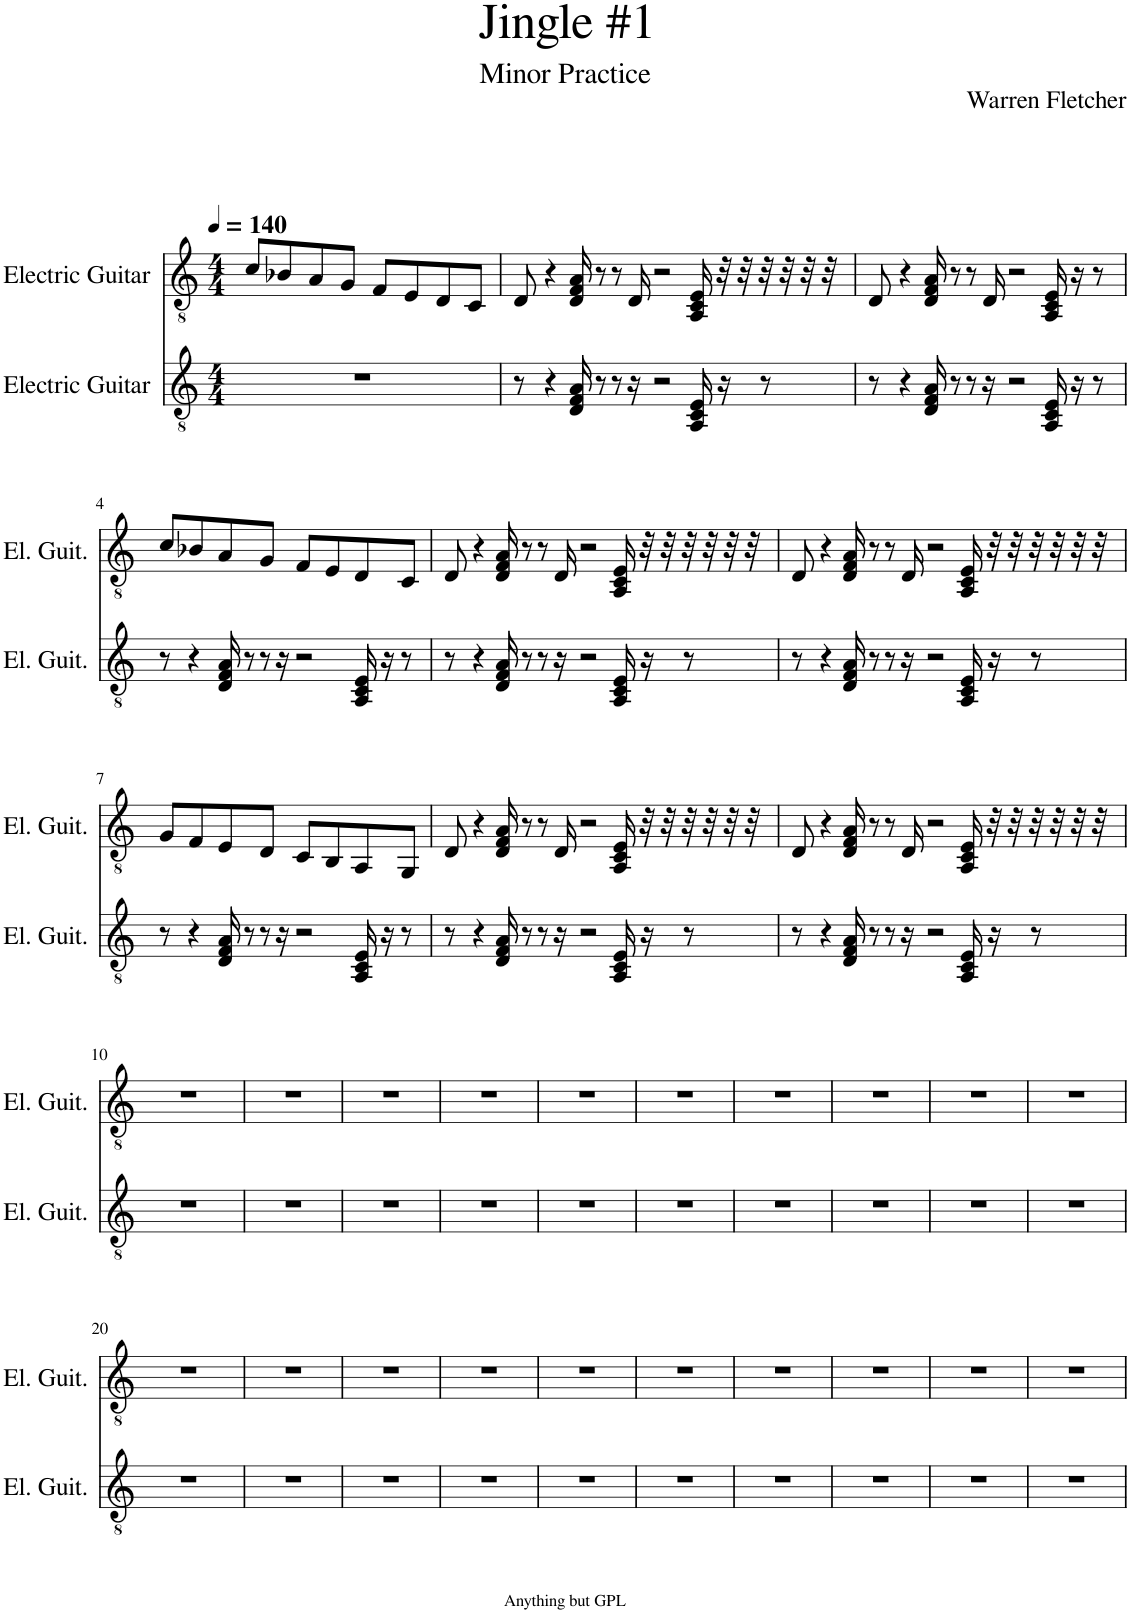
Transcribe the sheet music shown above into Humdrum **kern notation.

**kern	**kern
*part2	*part1
*staff2	*staff1
*I"Electric Guitar	*I"Electric Guitar
*I'El. Guit.	*I'El. Guit.
*clefGv2	*clefGv2
*k[]	*k[]
*M4/4	*M4/4
*MM140	*MM140
=1	=1
1r	8c/L
.	8B-X/
.	8A/
.	8G/J
.	8F/L
.	8E/
.	8D/
.	8C/J
=2	=2
8r	8D/
4r	4r
16D/ 16F/ 16A/	16D/ 16F/ 16A/
8r	8r
8r	8r
16r	16D/
2r	2r
16AA/ 16C/ 16E/	16AA/ 16C/ 16E/
16r	32r
.	32r
8r	32r
.	32r
.	32r
.	32r
=3	=3
8r	8D/
4r	4r
16D/ 16F/ 16A/	16D/ 16F/ 16A/
8r	8r
8r	8r
16r	16D/
2r	2r
16AA/ 16C/ 16E/	16AA/ 16C/ 16E/
16r	16r
8r	8r
!!LO:LB:g=z
=4	=4
8r	8c/L
4r	8B-X/
.	8A/
16D/ 16F/ 16A/	8G/J
8r	.
.	8F/L
8r	.
.	8E/
16r	.
2r	8D/
.	8C/J
.	2ryy
16AA/ 16C/ 16E/	.
16r	.
8r	.
=5	=5
8r	8D/
4r	4r
16D/ 16F/ 16A/	16D/ 16F/ 16A/
8r	8r
8r	8r
16r	16D/
2r	2r
16AA/ 16C/ 16E/	16AA/ 16C/ 16E/
16r	32r
.	32r
8r	32r
.	32r
.	32r
.	32r
=6	=6
8r	8D/
4r	4r
16D/ 16F/ 16A/	16D/ 16F/ 16A/
8r	8r
8r	8r
16r	16D/
2r	2r
16AA/ 16C/ 16E/	16AA/ 16C/ 16E/
16r	32r
.	32r
8r	32r
.	32r
.	32r
.	32r
!!LO:LB:g=z
=7	=7
8r	8G/L
4r	8F/
.	8E/
16D/ 16F/ 16A/	8D/J
8r	.
.	8C/L
8r	.
.	8BB/
16r	.
2r	8AA/
.	8GG/J
.	2ryy
16AA/ 16C/ 16E/	.
16r	.
8r	.
=8	=8
8r	8D/
4r	4r
16D/ 16F/ 16A/	16D/ 16F/ 16A/
8r	8r
8r	8r
16r	16D/
2r	2r
16AA/ 16C/ 16E/	16AA/ 16C/ 16E/
16r	32r
.	32r
8r	32r
.	32r
.	32r
.	32r
=9	=9
8r	8D/
4r	4r
16D/ 16F/ 16A/	16D/ 16F/ 16A/
8r	8r
8r	8r
16r	16D/
2r	2r
16AA/ 16C/ 16E/	16AA/ 16C/ 16E/
16r	32r
.	32r
8r	32r
.	32r
.	32r
.	32r
!!LO:LB:g=z
=10	=10
1r	1r
=11	=11
1r	1r
=12	=12
1r	1r
=13	=13
1r	1r
=14	=14
1r	1r
=15	=15
1r	1r
=16	=16
1r	1r
=17	=17
1r	1r
=18	=18
1r	1r
=19	=19
1r	1r
!!LO:LB:g=z
=20	=20
1r	1r
=21	=21
1r	1r
=22	=22
1r	1r
=23	=23
1r	1r
=24	=24
1r	1r
=25	=25
1r	1r
=26	=26
1r	1r
=27	=27
1r	1r
=28	=28
1r	1r
=29	=29
1r	1r
=	=
*-	*-
